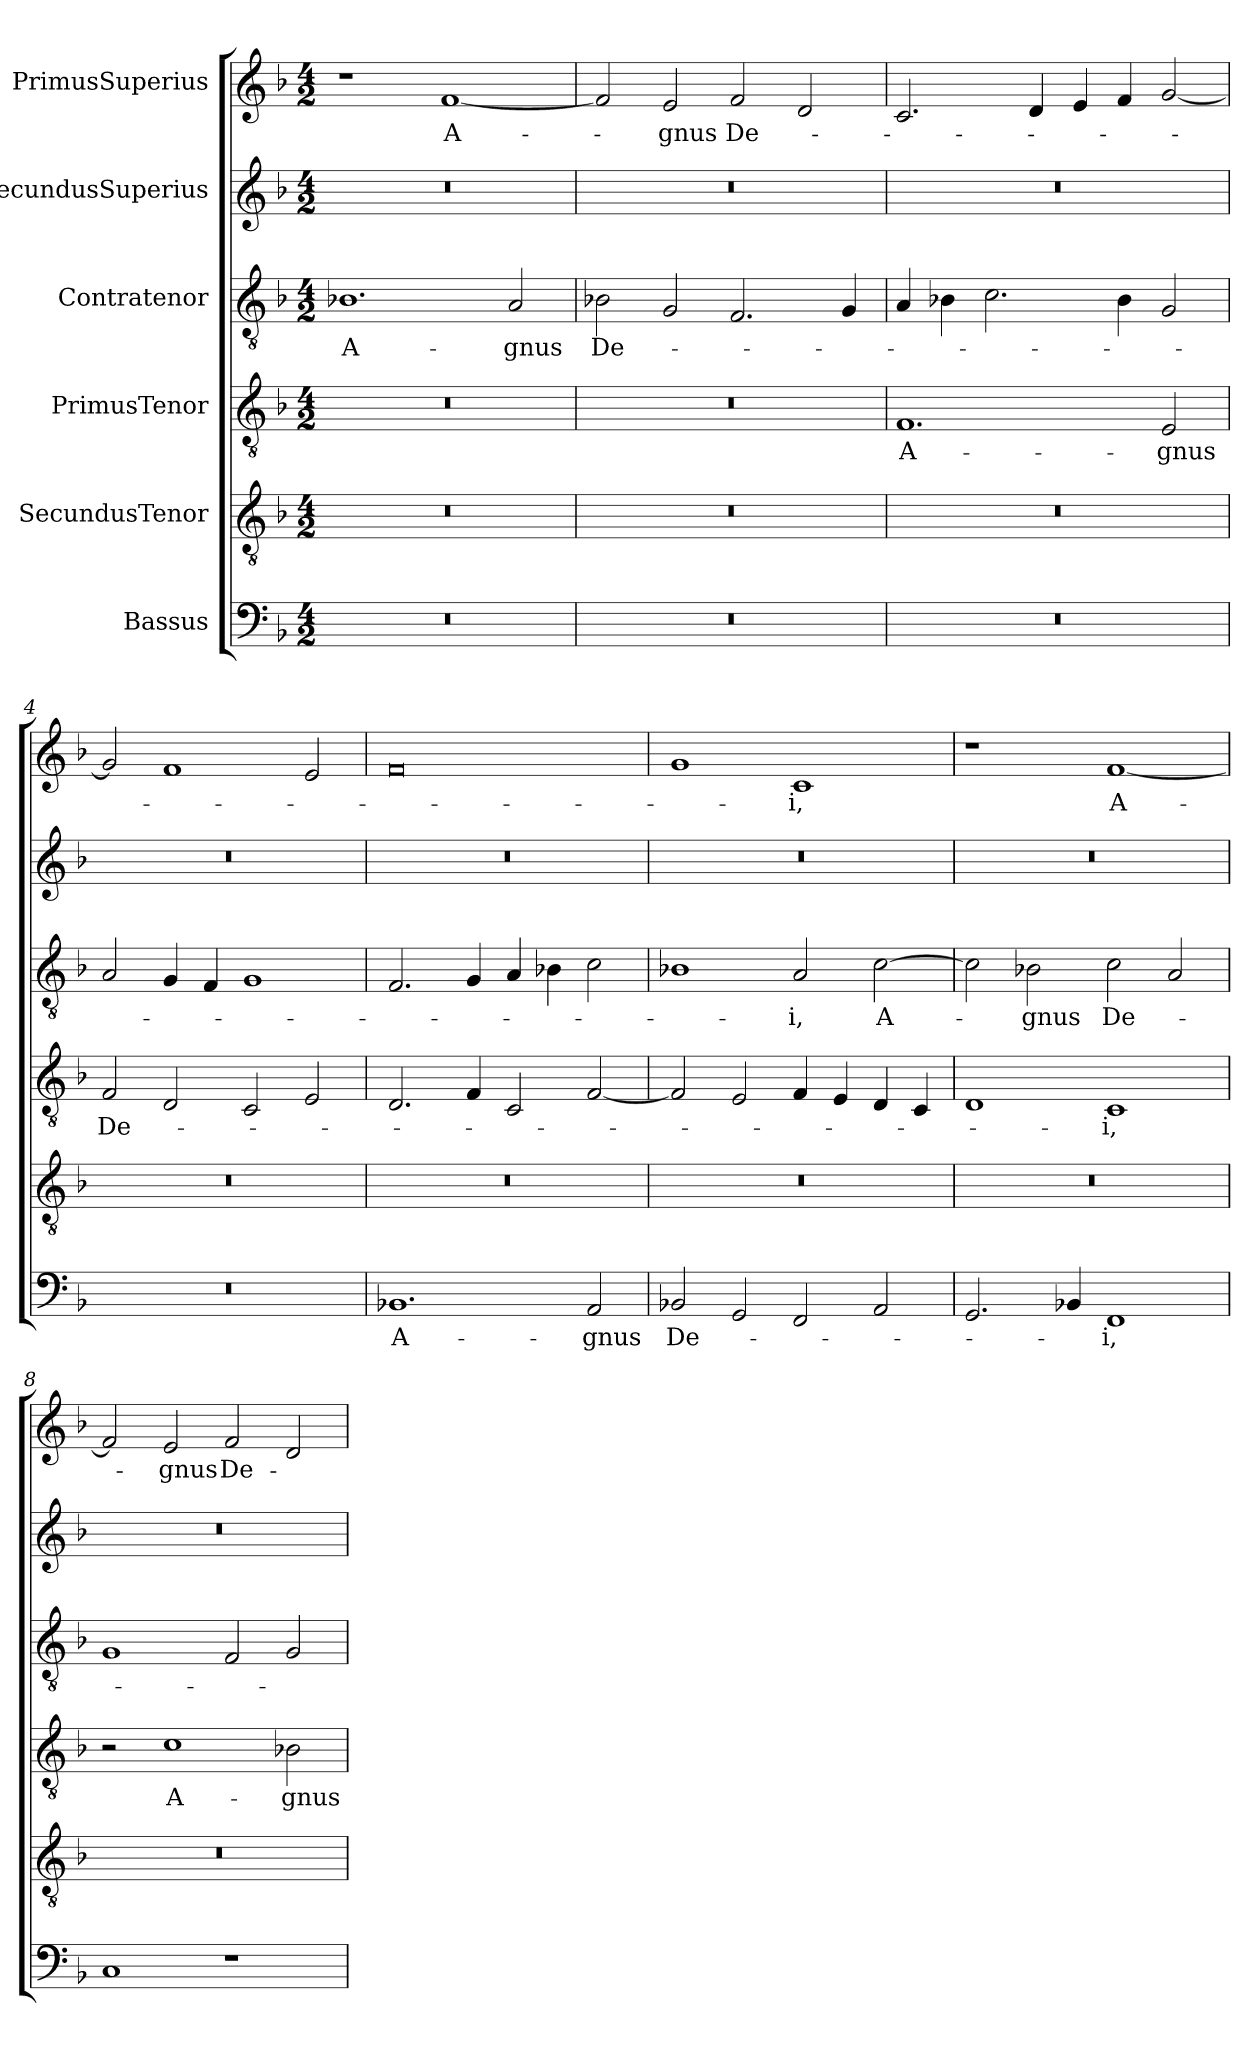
**kern	**text	**kern	**kern	**text	**kern	**text	**kern	**kern	**text
*part6	*part6	*part5	*part4	*part4	*part3	*part3	*part2	*part1	*part1
*staff6	*staff6	*staff5	*staff4	*staff4	*staff3	*staff3	*staff2	*staff1	*staff1
*I"Bassus	*	*I"SecundusTenor	*I"PrimusTenor	*	*I"Contratenor	*	*I"SecundusSuperius	*I"PrimusSuperius	*
*clefF4	*	*clefGv2	*clefGv2	*	*clefGv2	*	*clefG2	*clefG2	*
*k[b-]	*	*k[b-]	*k[b-]	*	*k[b-]	*	*k[b-]	*k[b-]	*
*M4/2	*	*M4/2	*M4/2	*	*M4/2	*	*M4/2	*M4/2	*
=1	=1	=1	=1	=1	=1	=1	=1	=1	=1
0r	.	0r	0r	.	1.B-X\	A-	0r	1r	.
.	.	.	.	.	.	.	.	[1f/	A-
.	.	.	.	.	2A/	-gnus	.	.	.
=2	=2	=2	=2	=2	=2	=2	=2	=2	=2
0r	.	0r	0r	.	2B-X\	De-	0r	2f/]	.
.	.	.	.	.	2G/	.	.	2e/	-gnus
.	.	.	.	.	2.F/	.	.	2f/	De-
.	.	.	.	.	.	.	.	2d/	.
.	.	.	.	.	4G/	.	.	.	.
=3	=3	=3	=3	=3	=3	=3	=3	=3	=3
0r	.	0r	1.F/	A-	4A/	.	0r	2.c/	.
.	.	.	.	.	4B-X\	.	.	.	.
.	.	.	.	.	2.c\	.	.	.	.
.	.	.	.	.	.	.	.	4d/	.
.	.	.	.	.	.	.	.	4e/	.
.	.	.	.	.	4B-\	.	.	4f/	.
.	.	.	2E/	-gnus	2G/	.	.	[2g/	.
=4	=4	=4	=4	=4	=4	=4	=4	=4	=4
0r	.	0r	2F/	De-	2A/	.	0r	2g/]	.
.	.	.	2D/	.	4G/	.	.	1f/	.
.	.	.	.	.	4F/	.	.	.	.
.	.	.	2C/	.	1G/	.	.	.	.
.	.	.	2E/	.	.	.	.	2e/	.
=5	=5	=5	=5	=5	=5	=5	=5	=5	=5
1.BB-X/	A-	0r	2.D/	.	2.F/	.	0r	0f/	.
.	.	.	4F/	.	4G/	.	.	.	.
.	.	.	2C/	.	4A/	.	.	.	.
.	.	.	.	.	4B-X\	.	.	.	.
2AA/	-gnus	.	[2F/	.	2c\	.	.	.	.
=6	=6	=6	=6	=6	=6	=6	=6	=6	=6
2BB-X/	De-	0r	2F/]	.	1B-X\	.	0r	1g/	.
2GG/	.	.	2E/	.	.	.	.	.	.
2FF/	.	.	4F/	.	2A/	-i,	.	1c/	-i,
.	.	.	4E/	.	.	.	.	.	.
2AA/	.	.	4D/	.	[2c\	A-	.	.	.
.	.	.	4C/	.	.	.	.	.	.
=7	=7	=7	=7	=7	=7	=7	=7	=7	=7
2.GG/	.	0r	1D/	.	2c\]	.	0r	1r	.
.	.	.	.	.	2B-X\	-gnus	.	.	.
4BB-X/	.	.	.	.	.	.	.	.	.
1FF/	-i,	.	1C/	-i,	2c\	De-	.	[1f/	A-
.	.	.	.	.	2A/	.	.	.	.
=8	=8	=8	=8	=8	=8	=8	=8	=8	=8
1C/	.	0r	2r	.	1G/	.	0r	2f/]	.
.	.	.	1c\	A-	.	.	.	2e/	-gnus
1r	.	.	.	.	2F/	.	.	2f/	De-
.	.	.	2B-X\	-gnus	2G/	.	.	2d/	.
=	=	=	=	=	=	=	=	=	=
*-	*-	*-	*-	*-	*-	*-	*-	*-	*-
